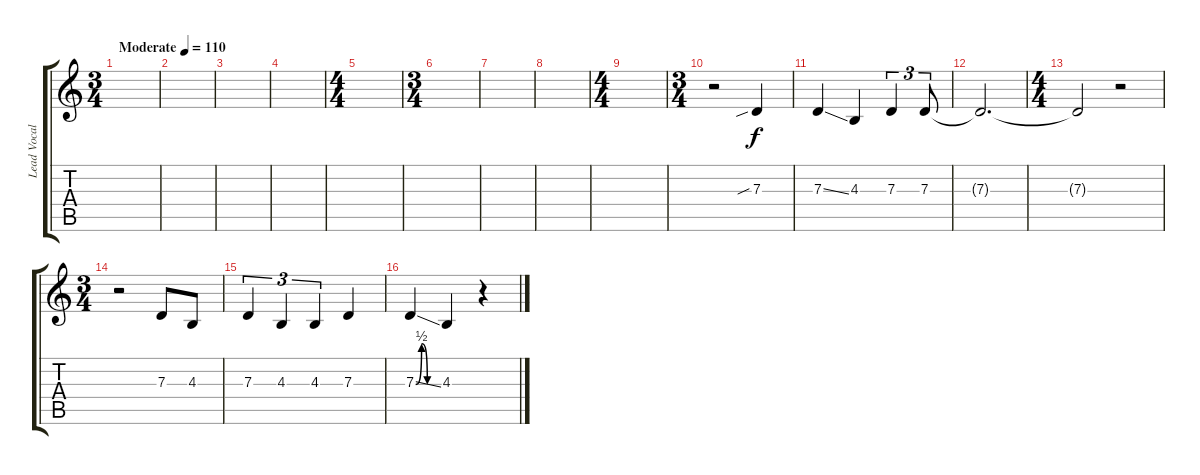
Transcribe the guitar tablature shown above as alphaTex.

\track ("Lead Vocals" "Lead Vocal") {instrument flute}
\staff {score tabs}
\tuning (E4 B3 G3 D3 A2 E2) {hide}
\ts (3 4)
\tempo (110 "Moderate")
\clef g2
\ks c
|
|
|
|
\ts (4 4)
|
\ts (3 4)
|
|
|
\ts (4 4)
|
\ts (3 4)
r.2 7.3{sib}.4 |
7.3{ss}.4 4.3.4 7.3.4{tu (3 2)} 7.3.8{tu (3 2)} |
7.3{t}.2{d} |
\ts (4 4)
7.3{t}.2 r.2 |
\ts (3 4)
r.2 7.3.8 4.3.8 |
7.3.4{tu (3 2)} 4.3.4{tu (3 2)} 4.3.4{tu (3 2)} 7.3.4 |
7.3{be (custom 0 0 15 2 30 0 60 0) ss}.4 4.3.4 r.4
